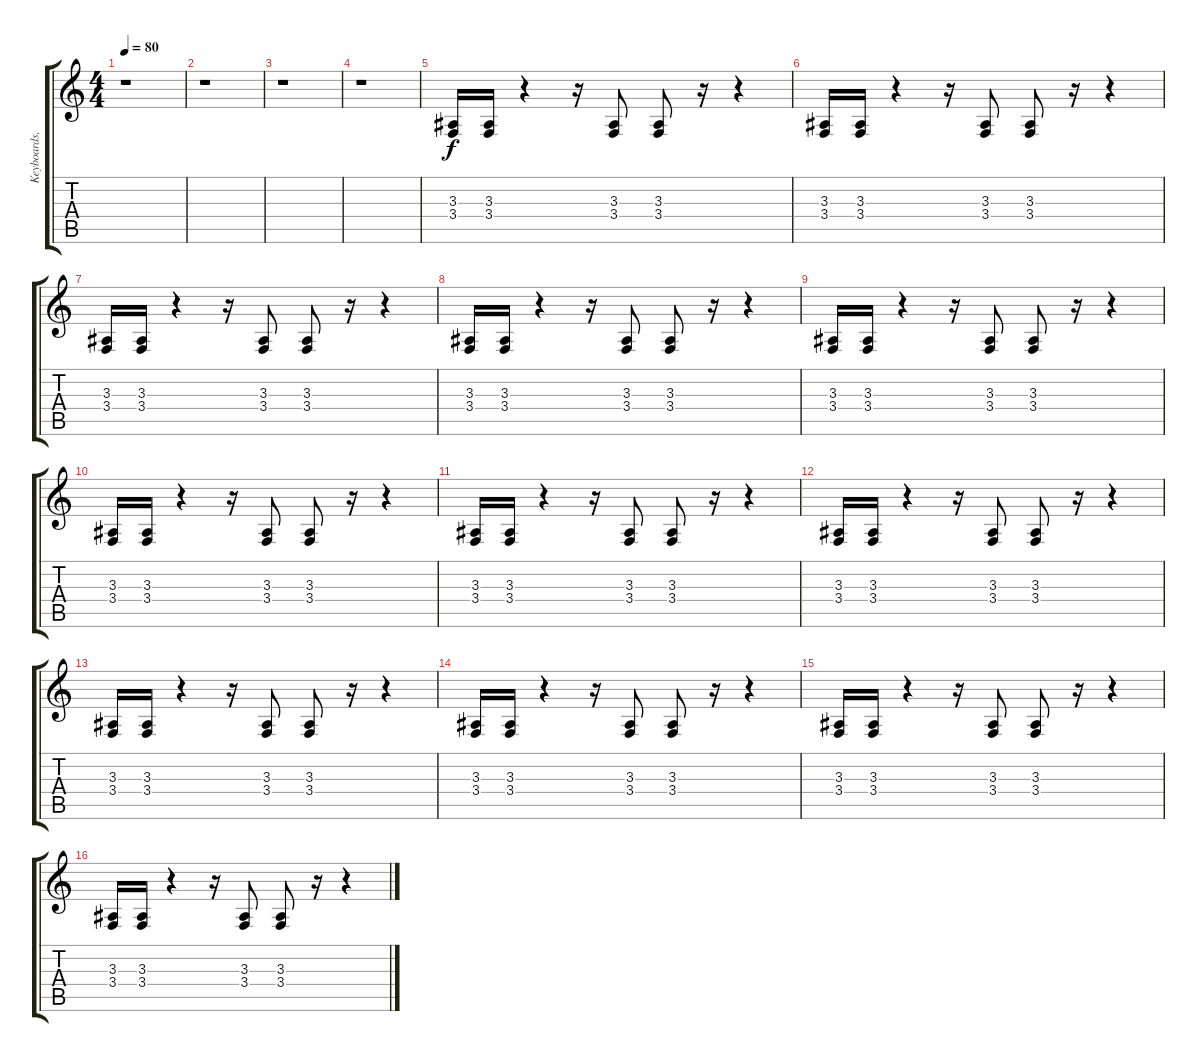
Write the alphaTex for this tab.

\track ("Keyboards, Additionnal Drums" "Keyboards,") {instrument taikodrum}
\staff {score tabs}
\tuning (E4 B3 G3 D3 A2 E2) {hide}
\ts (4 4)
\tempo 80
\clef g2
\ks c
r.1{dy f instrument taikodrum} |
r.1 |
r.1 |
r.1 |
(3.3 3.4).16 (3.3 3.4).16 r.4 r.16 (3.3 3.4).8 (3.3 3.4).8 r.16 r.4 |
(3.3 3.4).16 (3.3 3.4).16 r.4 r.16 (3.3 3.4).8 (3.3 3.4).8 r.16 r.4 |
(3.3 3.4).16 (3.3 3.4).16 r.4 r.16 (3.3 3.4).8 (3.3 3.4).8 r.16 r.4 |
(3.3 3.4).16 (3.3 3.4).16 r.4 r.16 (3.3 3.4).8 (3.3 3.4).8 r.16 r.4 |
(3.3 3.4).16 (3.3 3.4).16 r.4 r.16 (3.3 3.4).8 (3.3 3.4).8 r.16 r.4 |
(3.3 3.4).16 (3.3 3.4).16 r.4 r.16 (3.3 3.4).8 (3.3 3.4).8 r.16 r.4 |
(3.3 3.4).16 (3.3 3.4).16 r.4 r.16 (3.3 3.4).8 (3.3 3.4).8 r.16 r.4 |
(3.3 3.4).16 (3.3 3.4).16 r.4 r.16 (3.3 3.4).8 (3.3 3.4).8 r.16 r.4 |
(3.3 3.4).16 (3.3 3.4).16 r.4 r.16 (3.3 3.4).8 (3.3 3.4).8 r.16 r.4 |
(3.3 3.4).16 (3.3 3.4).16 r.4 r.16 (3.3 3.4).8 (3.3 3.4).8 r.16 r.4 |
(3.3 3.4).16 (3.3 3.4).16 r.4 r.16 (3.3 3.4).8 (3.3 3.4).8 r.16 r.4 |
(3.3 3.4).16 (3.3 3.4).16 r.4 r.16 (3.3 3.4).8 (3.3 3.4).8 r.16 r.4
